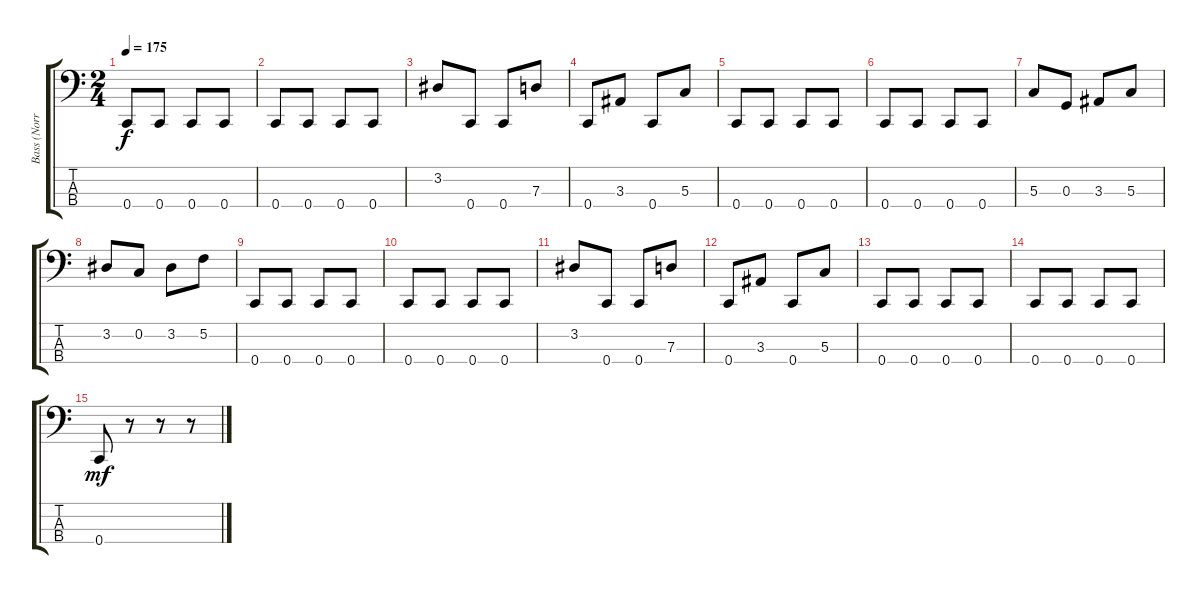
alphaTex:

\track ("Bass (Norris)" "Bass (Norr") {instrument electricbasspick}
\staff {score tabs}
\tuning (F2 C2 G1 C1) {hide}
\ts (2 4)
\tempo 175
\clef f4
\ks c
0.4.8{dy f} 0.4.8 0.4.8 0.4.8 |
0.4.8 0.4.8 0.4.8 0.4.8 |
3.2.8 0.4.8 0.4.8 7.3.8 |
0.4.8 3.3.8 0.4.8 5.3.8 |
0.4.8 0.4.8 0.4.8 0.4.8 |
0.4.8 0.4.8 0.4.8 0.4.8 |
5.3.8 0.3.8 3.3.8 5.3.8 |
3.2.8 0.2.8 3.2.8 5.2.8 |
0.4.8 0.4.8 0.4.8 0.4.8 |
0.4.8 0.4.8 0.4.8 0.4.8 |
3.2.8 0.4.8 0.4.8 7.3.8 |
0.4.8 3.3.8 0.4.8 5.3.8 |
0.4.8 0.4.8 0.4.8 0.4.8 |
0.4.8 0.4.8 0.4.8 0.4.8 |
0.4.8{dy mf} r.8 r.8 r.8
